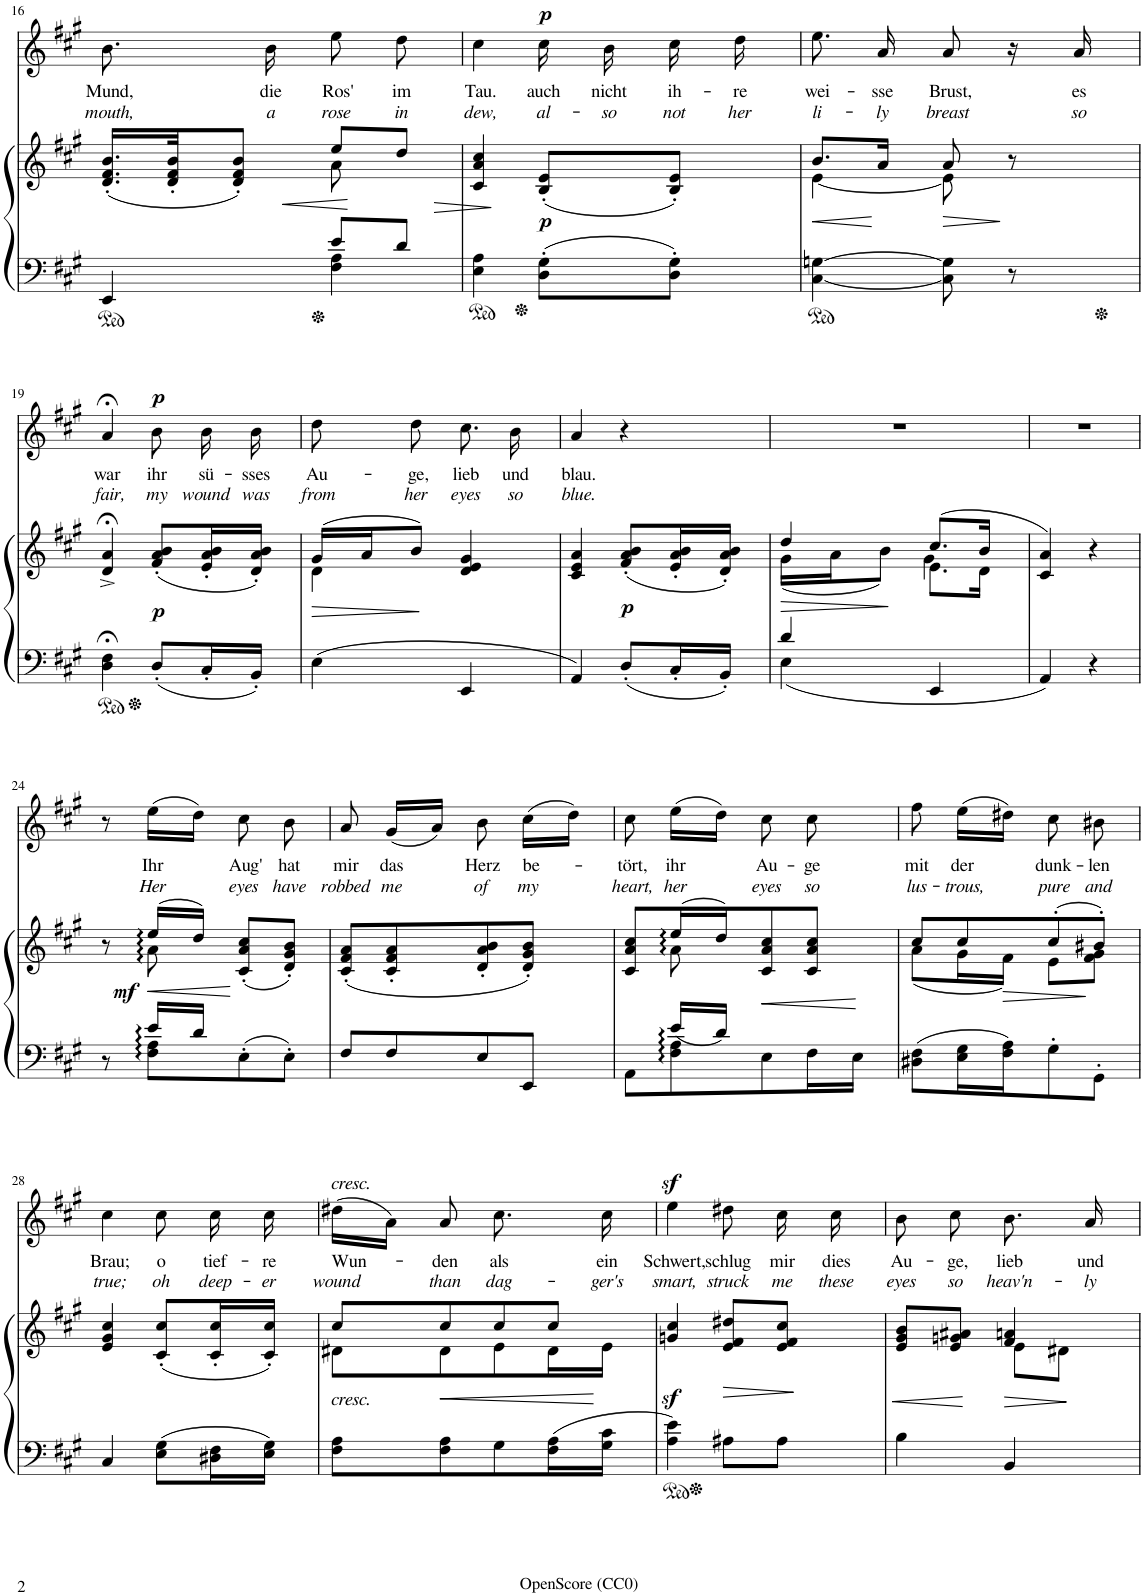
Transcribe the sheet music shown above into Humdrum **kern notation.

**kern	**kern	**dynam	**kern	**text	**text	**dynam
*part2	*part2	*part2	*part1	*part1	*part1	*part1
*staff3	*staff2	*staff2/3	*staff1	*staff1	*staff1	*staff1
*I"Pianoforte	*	*	*I"Singstimme Voice	*	*	*
*I'Pno	*	*	*	*	*	*
!!LO:PB:g=z
*clefF4	*clefG2	*	*clefG2	*	*	*
*k[f#c#g#]	*k[f#c#g#]	*	*k[f#c#g#]	*	*	*
*M2/4	*M2/4	*	*M2/4	*	*	*
=16	=16	=16	=16	=16	=16	=16
*^	*^	*	*	*	*	*
!	!	!	!	!	!	!LO:LY:b	!LO:LY:b	!
4EE/	8ryy	(<16.d/'< 16.f#/'< 16.b/'<LL	4ryy	.	8.b\	Mund,	mouth,	.
.	.	32d/'< 32f#/'< 32b/'<JK	.	.	.	.	.	.
!	!	!	!	!LO:HP:b	!	!	!	!
.	8ryy	8d/'< 8f#/'< 8b/'<J)	.	<	.	.	.	.
!	!	!	!	!	!	!LO:LY:b	!LO:LY:b	!
.	.	.	.	.	16b\	die	a	.
!	!	!	!	!	!	!LO:LY:b	!LO:LY:b	!
8e/L	4F#\ 4A\	8ee/L	8a\	.	8ee\	Ros'	rose	.
!	!	!	!	!LO:HP:b	!	!LO:LY:b	!LO:LY:b	!
8d/J	.	8dd/J	8ryy	>	8dd\	im	in	.
*v	*v	*	*	*	*	*	*	*
*	*v	*v	*	*	*	*	*
.	.	[	.	.	.	.
=17	=17	=17	=17	=17	=17	=17
!	!	!	!	!LO:LY:b	!LO:LY:b	!
4E\ 4A\	4c#/ 4a/ 4cc#/	.	4cc#\	Tau.	dew,	.
!	!	!LO:DY:b	!	!LO:LY:b	!LO:LY:b	!LO:DY:a
8D\' 8G#\'L	(8B/' 8e/'L	p	16cc#\	auch	al-	p
!	!	!	!	!LO:LY:b	!LO:LY:b	!
.	.	.	16b\	nicht	-so	.
!	!	!	!	!LO:LY:b	!LO:LY:b	!
8D\' 8G#\'J	8B/' 8e/'J)	.	16cc#\	ih-	not	.
!	!	!	!	!LO:LY:b	!LO:LY:b	!
.	.	.	16dd\	-re	her	.
=18	=18	=18	=18	=18	=18	=18
!	!	!LO:HP:b	!	!LO:LY:b	!LO:LY:b	!
*	*^	*	*	*	*	*
[4C#\ [4Gn\	8.b/L	[4e\	<	8.ee\	wei-	li-	.
!	!	!	!	!	!LO:LY:b	!LO:LY:b	!
.	16a/Jk	.	]	16a/	-sse	-ly	.
!	!	!	!LO:HP:b	!	!LO:LY:b	!LO:LY:b	!
8C#\] 8G\]	8a/	8e\]	>	8a/	Brust,	breast	.
8r	8r	8ryy	[	16r	.	.	.
!	!	!	!	!	!LO:LY:b	!LO:LY:b	!
.	.	.	.	16a/	es	so	.
*	*v	*v	*	*	*	*	*
!!LO:LB:g=z
=19	=19	=19	=19	=19	=19	=19
!	!	!	!	!LO:LY:b	!LO:LY:b	!
4D\;< 4F#\;<	4d/;<^ 4a/;<^	.	4a;</	war	fair,	.
!	!	!LO:DY:b	!	!LO:LY:b	!LO:LY:b	!LO:DY:a
8D'/L	(8f#/' 8a/' 8b/'L	p	8b\	ihr	my	p
!	!	!	!	!LO:LY:b	!LO:LY:b	!
16C#'/L	16e/' 16a/' 16b/'L	.	16b\	sü-	wound	.
!	!	!	!	!LO:LY:b	!LO:LY:b	!
16BB'/JJ	16d/' 16a/' 16b/'JJ)	.	16b\	-sses	was	.
=20	=20	=20	=20	=20	=20	=20
!	!	!LO:HP:b	!	!LO:LY:b	!LO:LY:b	!
*	*^	*	*	*	*	*
4E\	(16g#/LL	4d\	>	8dd\	Au-	from	.
.	16a/J	.	.	.	.	.	.
!	!	!	!	!	!LO:LY:b	!LO:LY:b	!
.	8b/J)	.	.	8dd\	-ge,	her	.
!	!	!	!	!	!LO:LY:b	!LO:LY:b	!
4EE/	4d/ 4e/ 4g#/	4ryy	]	8.cc#\	lieb	eyes	.
!	!	!	!	!	!LO:LY:b	!LO:LY:b	!
.	.	.	.	16b\	und	so	.
*	*v	*v	*	*	*	*	*
=21	=21	=21	=21	=21	=21	=21
!	!	!	!	!LO:LY:b	!LO:LY:b	!
4AA/	4c#/ 4e/ 4a/	.	4a/	blau.	blue.	.
!	!	!LO:DY:b	!	!	!	!
8D'/L	(8f#/' 8a/' 8b/'L	p	4r	.	.	.
16C#'/L	16e/' 16a/' 16b/'L	.	.	.	.	.
16BB'/JJ	16d/' 16a/' 16b/'JJ)	.	.	.	.	.
=22	=22	=22	=22	=22	=22	=22
*^	*	*	*	*	*	*
!	!	!	!LO:HP:b	!	!	!	!
*	*	*^	*	*	*	*	*
*	*	*	*^	*	*	*	*	*
4E\	4d/	4dd/	(16g#\LL	4ryy	>	2r	.	.	.
.	.	.	16a\J	.	.	.	.	.	.
.	.	.	8b\J)	.	]	.	.	.	.
4EE/	4ryy	(8.cc#/L	8.e\L	4g#\	.	.	.	.	.
.	.	16b/Jk	16d\Jk	.	.	.	.	.	.
*v	*v	*	*	*	*	*	*	*	*
*	*v	*v	*v	*	*	*	*	*
=23	=23	=23	=23	=23	=23	=23
4AA/	4c#/ 4a/)	.	2r	.	.	.
4r	4r	.	.	.	.	.
!!LO:LB:g=z
=24	=24	=24	=24	=24	=24	=24
*^	*^	*	*	*	*	*
!	!	!	!	!LO:DY:b	!	!	!	!
8r	8ryy	8r	8ryy	mf	8r	.	.	.
!	!	!	!	!LO:HP:b	!	!LO:LY:b	!LO:LY:b	!
8F#\ 8A\L	16e/LL	(16ee/LL	8a\	<	(16ee\LL	Ihr	Her	.
.	16d/JJ	16dd/JJ)	.	.	16dd\JJ)	.	.	.
!	!	!	!	!	!	!LO:LY:b	!LO:LY:b	!
8E'>\	4ryy	(<8c#/'< 8a/'< 8cc#/'<L	4ryy	]	8cc#\	Aug'	eyes	.
!	!	!	!	!	!	!LO:LY:b	!LO:LY:b	!
8E'>\J	.	8d/'< 8g#/'< 8b/'<J)	.	.	8b\	hat	have	.
*v	*v	*	*	*	*	*	*	*
*	*v	*v	*	*	*	*	*
=25	=25	=25	=25	=25	=25	=25
!	!	!	!	!LO:LY:b	!LO:LY:b	!
8F#/L	(8c#/' 8f#/' 8a/'L	.	8a/	mir	robbed	.
!	!	!	!	!LO:LY:b	!LO:LY:b	!
8F#/	8c#/' 8f#/' 8a/'	.	(16g#/LL	das	me	.
.	.	.	16a/JJ)	.	.	.
!	!	!	!	!LO:LY:b	!LO:LY:b	!
8E/	8d/' 8a/' 8b/'	.	8b\	Herz	of	.
!	!	!	!	!LO:LY:b	!LO:LY:b	!
8EE/J	8d/' 8g#/' 8b/'J)	.	(16cc#\LL	be-	my	.
.	.	.	16dd\JJ)	.	.	.
=26	=26	=26	=26	=26	=26	=26
*^	*^	*	*	*	*	*
!	!	!	!	!	!	!LO:LY:b	!LO:LY:b	!
8AA\L	8ryy	8c#/ 8a/ 8cc#/L	8ryy	.	8cc#\	-tört,	heart,	.
!	!	!	!	!	!	!LO:LY:b	!LO:LY:b	!
8F#\ 8A\	16e/LL	(16ee/L	8a\	.	(16ee\LL	ihr	her	.
.	16d/JJ	16dd/J)	.	.	16dd\JJ)	.	.	.
!	!	!	!	!LO:HP:b	!	!LO:LY:b	!LO:LY:b	!
8E\	4ryy	8c#/ 8a/ 8cc#/	4ryy	<	8cc#\	Au-	eyes	.
!	!	!	!	!	!	!LO:LY:b	!LO:LY:b	!
16F#\L	.	8c#/ 8a/ 8cc#/J	.	.	8cc#\	-ge	so	.
16E\JJ	.	.	.	.	.	.	.	.
*v	*v	*	*	*	*	*	*	*
*	*v	*v	*	*	*	*	*
.	.	[	.	.	.	.
=27	=27	=27	=27	=27	=27	=27
*	*^	*	*	*	*	*
!	!	!	!	!	!LO:LY:b	!LO:LY:b	!
8D#X\ 8F#\L	8cc#/L	(8a\L	.	8ff#\	mit	lus-	.
!	!	!	!	!	!LO:LY:b	!LO:LY:b	!
16E\ 16G#\L	8cc#/	16g#\L	.	(16ee\LL	der	-trous,	.
!	!	!	!LO:HP:b	!	!	!	!
16F#\ 16A\J	.	16f#\JJ)	>	16dd#X\JJ)	.	.	.
!	!	!	!	!	!LO:LY:b	!LO:LY:b	!
8G#'\	(8cc#'/	8e\L	.	8cc#\	dunk-	pure	.
!	!	!	!	!	!LO:LY:b	!LO:LY:b	!
8GG#'\J	8b#X'/J)	8f#\ 8g#\J	[	8b#X\	-len	and	.
!!LO:LB:g=z
=28	=28	=28	=28	=28	=28	=28	=28
!	!	!	!	!	!LO:LY:b	!LO:LY:b	!
*	*v	*v	*	*	*	*	*
4C#/	4e/ 4g#/ 4cc#/	.	4cc#\	Brau;	true;	.
!	!	!	!	!LO:LY:b	!LO:LY:b	!
8E\ 8G#\L	(8c#/' 8cc#/'L	.	8cc#\	o	oh	.
!	!	!	!	!LO:LY:b	!LO:LY:b	!
16D#X\ 16F#\L	16c#/' 16cc#/'L	.	16cc#\	tief-	deep-	.
!	!	!	!	!LO:LY:b	!LO:LY:b	!
16E\ 16G#\JJ	16c#/' 16cc#/'JJ)	.	16cc#\	-re	-er	.
=29	=29	=29	=29	=29	=29	=29
*	*^	*	*	*	*	*
!	!	!	!	!LO:TX:a:i:t=cresc.	!	!	!
!	!LO:TX:b:i:t=cresc.	!	!	!	!	!	!
!	!	!	!	!	!LO:LY:b	!LO:LY:b	!
8F#\ 8A\L	8cc#/L	8d#X\L	.	(16dd#X\LL	Wun-	wound	.
.	.	.	.	16a\JJ)	.	.	.
!	!	!	!LO:HP:b	!	!LO:LY:b	!LO:LY:b	!
8F#\ 8A\	8cc#/	8d#\	<	8a/	-den	than	.
!	!	!	!	!	!LO:LY:b	!LO:LY:b	!
8G#\	8cc#/	8e\	.	8.cc#\	als	dag-	.
16F#\ 16A\L	8cc#/J	16d#\L	.	.	.	.	.
!	!	!	!	!	!LO:LY:b	!LO:LY:b	!
16G#\ 16c#\JJ	.	16e\JJ	]	16cc#\	ein	-ger's	.
=30	=30	=30	=30	=30	=30	=30	=30
!	!	!	!	!	!LO:LY:b	!LO:LY:b	!
*	*v	*v	*	*	*	*	*
4A\ 4e\	4gn/z< 4cc#/z<	.	4eez>\	Schwert,	smart,	.
!	!	!LO:HP:b	!	!LO:LY:b	!LO:LY:b	!
8A#X\L	8e/ 8f#/ 8dd#X/L	>	8dd#X\	schlug	struck	.
!	!	!	!	!LO:LY:b	!LO:LY:b	!
8A#\J	8e/ 8f#/ 8cc#/J	[	16cc#\	mir	me	.
!	!	!	!	!LO:LY:b	!LO:LY:b	!
.	.	.	16cc#\	dies	these	.
=31	=31	=31	=31	=31	=31	=31
!	!	!LO:HP:b	!	!LO:LY:b	!LO:LY:b	!
*	*^	*	*	*	*	*
4B\	8e/ 8g#/ 8b/L	4ryy	<	8b\	Au-	eyes	.
!	!	!	!	!	!LO:LY:b	!LO:LY:b	!
.	8e/ 8gn/ 8a#X/J	.	]	8cc#\	-ge,	so	.
!	!	!	!	!	!LO:LY:b	!LO:LY:b	!
4BB/	4f#/ 4an/	8e\L	.	8.b\	lieb	heav'n-	.
.	.	8d#X\J	[	.	.	.	.
!	!	!	!	!	!LO:LY:b	!LO:LY:b	!
.	.	.	.	16a/	und	-ly	.
*	*v	*v	*	*	*	*	*
=	=	=	=	=	=	=
*-	*-	*-	*-	*-	*-	*-
